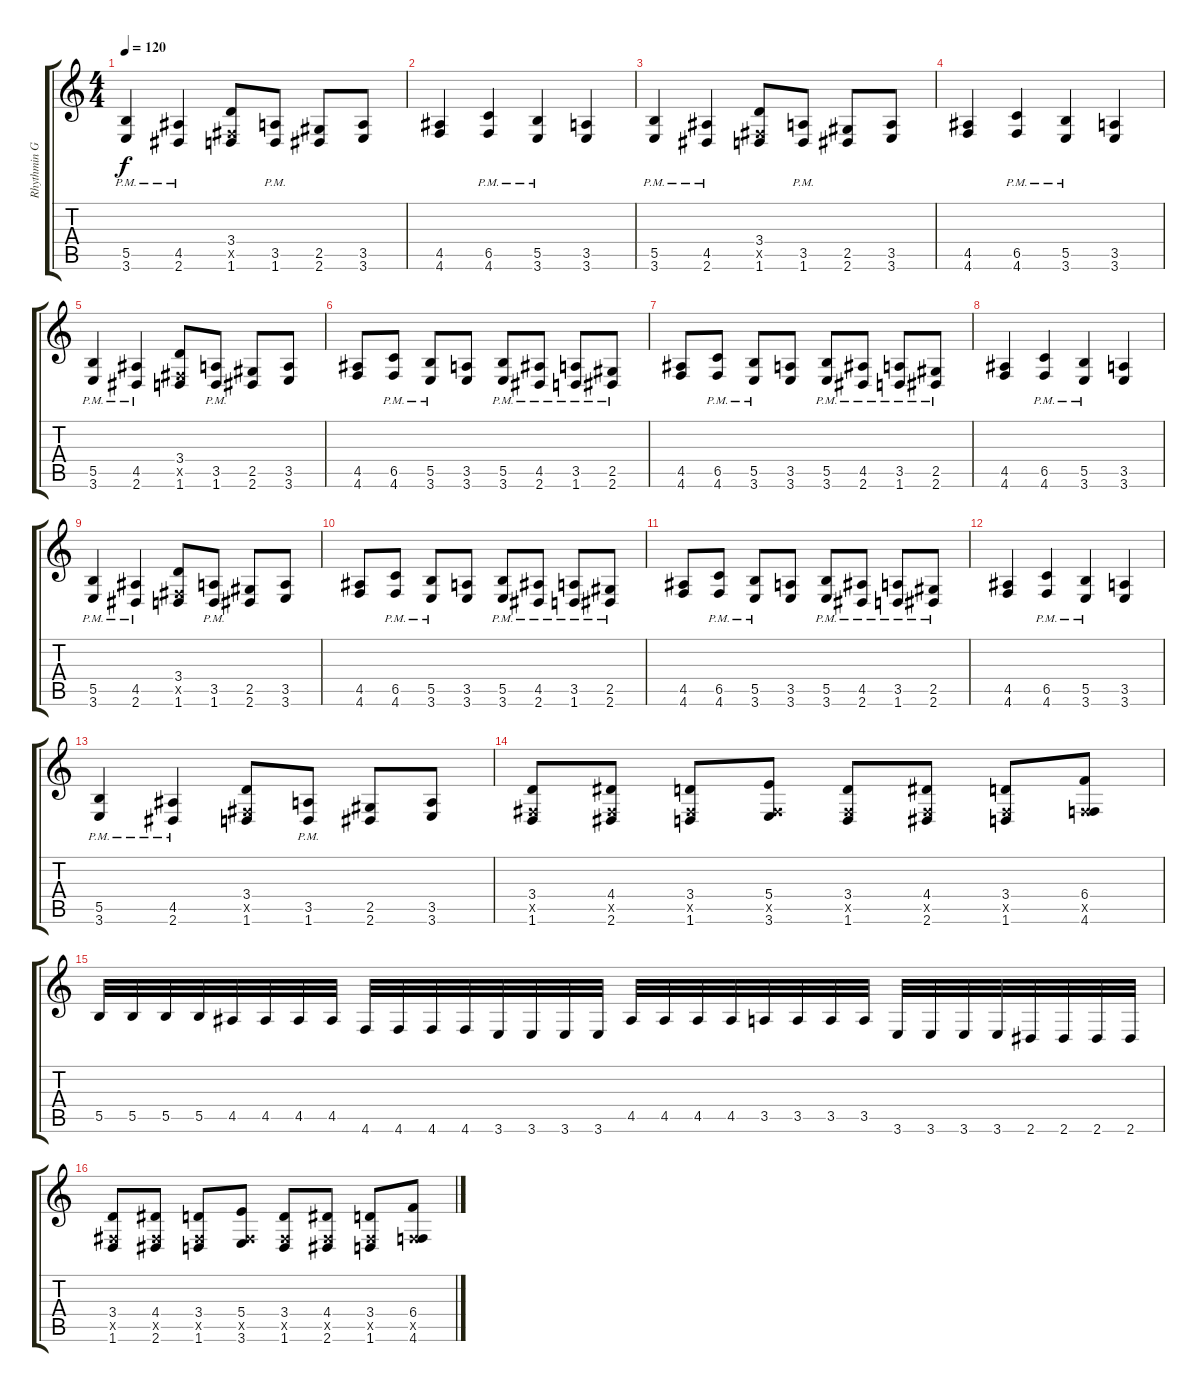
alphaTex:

\track ("Rhythmin Guitar #1" "Rhythmin G") {instrument distortionguitar}
\staff {score tabs}
\tuning (Db4 Ab3 E3 B2 Gb2 Db2) {hide}
\ts (4 4)
\tempo 120
\clef g2
\ks c
(5.5{pm} 3.6{pm}).4{dy f} (4.5{pm} 2.6{pm}).4 (3.4 0.5{x} 1.6).8 (3.5{pm} 1.6{pm}).8 (2.5 2.6).8 (3.5 3.6).8 |
(4.5 4.6).4 (6.5{pm} 4.6{pm}).4 (5.5{pm} 3.6{pm}).4 (3.5 3.6).4 |
(5.5{pm} 3.6{pm}).4 (4.5{pm} 2.6{pm}).4 (3.4 0.5{x} 1.6).8 (3.5{pm} 1.6{pm}).8 (2.5 2.6).8 (3.5 3.6).8 |
(4.5 4.6).4 (6.5{pm} 4.6{pm}).4 (5.5{pm} 3.6{pm}).4 (3.5 3.6).4 |
(5.5{pm} 3.6{pm}).4 (4.5{pm} 2.6{pm}).4 (3.4 0.5{x} 1.6).8 (3.5{pm} 1.6{pm}).8 (2.5 2.6).8 (3.5 3.6).8 |
(4.5 4.6).8 (6.5{pm} 4.6{pm}).8 (5.5{pm} 3.6{pm}).8 (3.5 3.6).8 (5.5{pm} 3.6{pm}).8 (4.5{pm} 2.6{pm}).8 (3.5{pm} 1.6{pm}).8 (2.5{pm} 2.6{pm}).8 |
(4.5 4.6).8 (6.5{pm} 4.6{pm}).8 (5.5{pm} 3.6{pm}).8 (3.5 3.6).8 (5.5{pm} 3.6{pm}).8 (4.5{pm} 2.6{pm}).8 (3.5{pm} 1.6{pm}).8 (2.5{pm} 2.6{pm}).8 |
(4.5 4.6).4 (6.5{pm} 4.6{pm}).4 (5.5{pm} 3.6{pm}).4 (3.5 3.6).4 |
(5.5{pm} 3.6{pm}).4 (4.5{pm} 2.6{pm}).4 (3.4 0.5{x} 1.6).8 (3.5{pm} 1.6{pm}).8 (2.5 2.6).8 (3.5 3.6).8 |
(4.5 4.6).8 (6.5{pm} 4.6{pm}).8 (5.5{pm} 3.6{pm}).8 (3.5 3.6).8 (5.5{pm} 3.6{pm}).8 (4.5{pm} 2.6{pm}).8 (3.5{pm} 1.6{pm}).8 (2.5{pm} 2.6{pm}).8 |
(4.5 4.6).8 (6.5{pm} 4.6{pm}).8 (5.5{pm} 3.6{pm}).8 (3.5 3.6).8 (5.5{pm} 3.6{pm}).8 (4.5{pm} 2.6{pm}).8 (3.5{pm} 1.6{pm}).8 (2.5{pm} 2.6{pm}).8 |
(4.5 4.6).4 (6.5{pm} 4.6{pm}).4 (5.5{pm} 3.6{pm}).4 (3.5 3.6).4 |
(5.5{pm} 3.6{pm}).4 (4.5{pm} 2.6{pm}).4 (3.4 0.5{x} 1.6).8 (3.5{pm} 1.6{pm}).8 (2.5 2.6).8 (3.5 3.6).8 |
(3.4 0.5{x} 1.6).8 (4.4 0.5{x} 2.6).8 (3.4 0.5{x} 1.6).8 (5.4 0.5{x} 3.6).8 (3.4 0.5{x} 1.6).8 (4.4 0.5{x} 2.6).8 (3.4 0.5{x} 1.6).8 (6.4 0.5{x} 4.6).8 |
5.5.32 5.5.32 5.5.32 5.5.32 4.5.32 4.5.32 4.5.32 4.5.32 4.6.32 4.6.32 4.6.32 4.6.32 3.6.32 3.6.32 3.6.32 3.6.32 4.5.32 4.5.32 4.5.32 4.5.32 3.5.32 3.5.32 3.5.32 3.5.32 3.6.32 3.6.32 3.6.32 3.6.32 2.6.32 2.6.32 2.6.32 2.6.32 |
(3.4 0.5{x} 1.6).8 (4.4 0.5{x} 2.6).8 (3.4 0.5{x} 1.6).8 (5.4 0.5{x} 3.6).8 (3.4 0.5{x} 1.6).8 (4.4 0.5{x} 2.6).8 (3.4 0.5{x} 1.6).8 (6.4 0.5{x} 4.6).8
